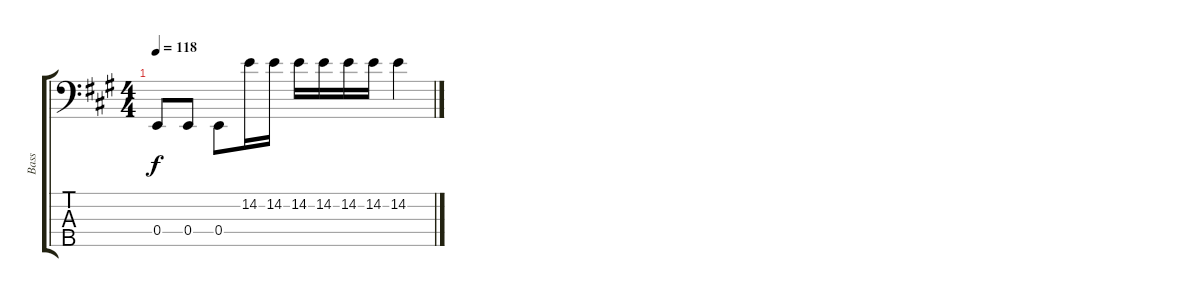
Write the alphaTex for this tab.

\track ("Bass" "Bass") {instrument electricbassfinger}
\staff {score tabs}
\tuning (G2 D2 A1 E1 B0) {hide}
\ts (4 4)
\tempo 118
\clef f4
\ks a
0.4.8{dy f} 0.4.8 0.4.8 14.2.16 14.2.16 14.2.16 14.2.16 14.2.16 14.2.16 14.2.4
